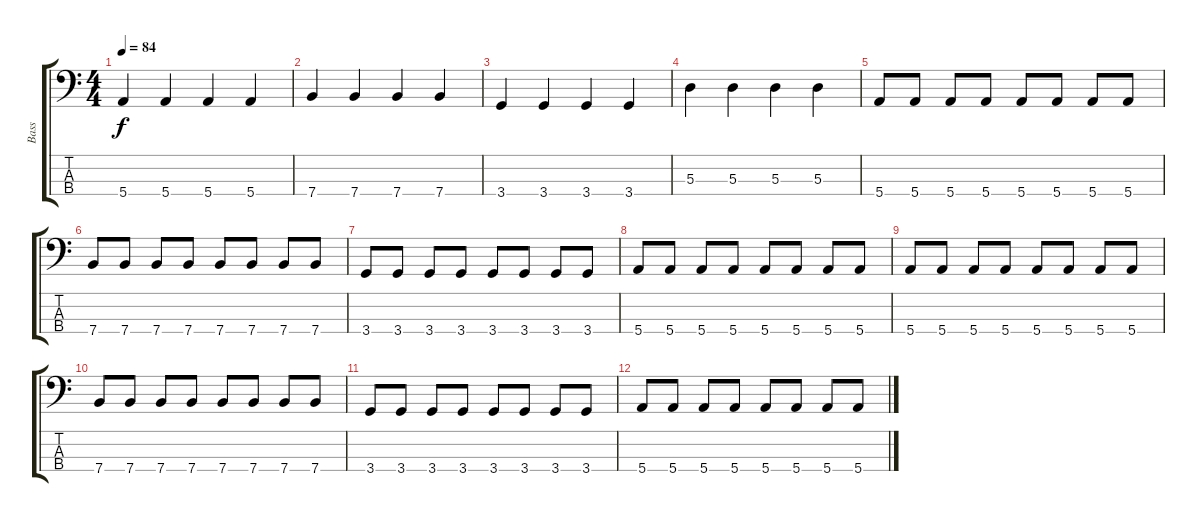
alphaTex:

\track ("Bass" "Bass") {instrument electricbassfinger}
\staff {score tabs}
\tuning (G2 D2 A1 E1) {hide}
\ts (4 4)
\tempo 84
\clef f4
\ks c
5.4.4{dy f} 5.4.4 5.4.4 5.4.4 |
7.4.4 7.4.4 7.4.4 7.4.4 |
3.4.4 3.4.4 3.4.4 3.4.4 |
5.3.4{volume 13} 5.3.4 5.3.4 5.3.4 |
5.4.8 5.4.8 5.4.8 5.4.8 5.4.8 5.4.8 5.4.8 5.4.8 |
7.4.8 7.4.8 7.4.8 7.4.8 7.4.8 7.4.8 7.4.8 7.4.8 |
3.4.8 3.4.8 3.4.8 3.4.8 3.4.8 3.4.8 3.4.8 3.4.8 |
5.4.8 5.4.8 5.4.8 5.4.8 5.4.8 5.4.8 5.4.8 5.4.8 |
5.4.8 5.4.8 5.4.8 5.4.8 5.4.8 5.4.8 5.4.8 5.4.8 |
7.4.8 7.4.8 7.4.8 7.4.8 7.4.8 7.4.8 7.4.8 7.4.8 |
3.4.8 3.4.8 3.4.8 3.4.8 3.4.8 3.4.8 3.4.8 3.4.8 |
5.4.8 5.4.8 5.4.8 5.4.8 5.4.8 5.4.8 5.4.8 5.4.8
